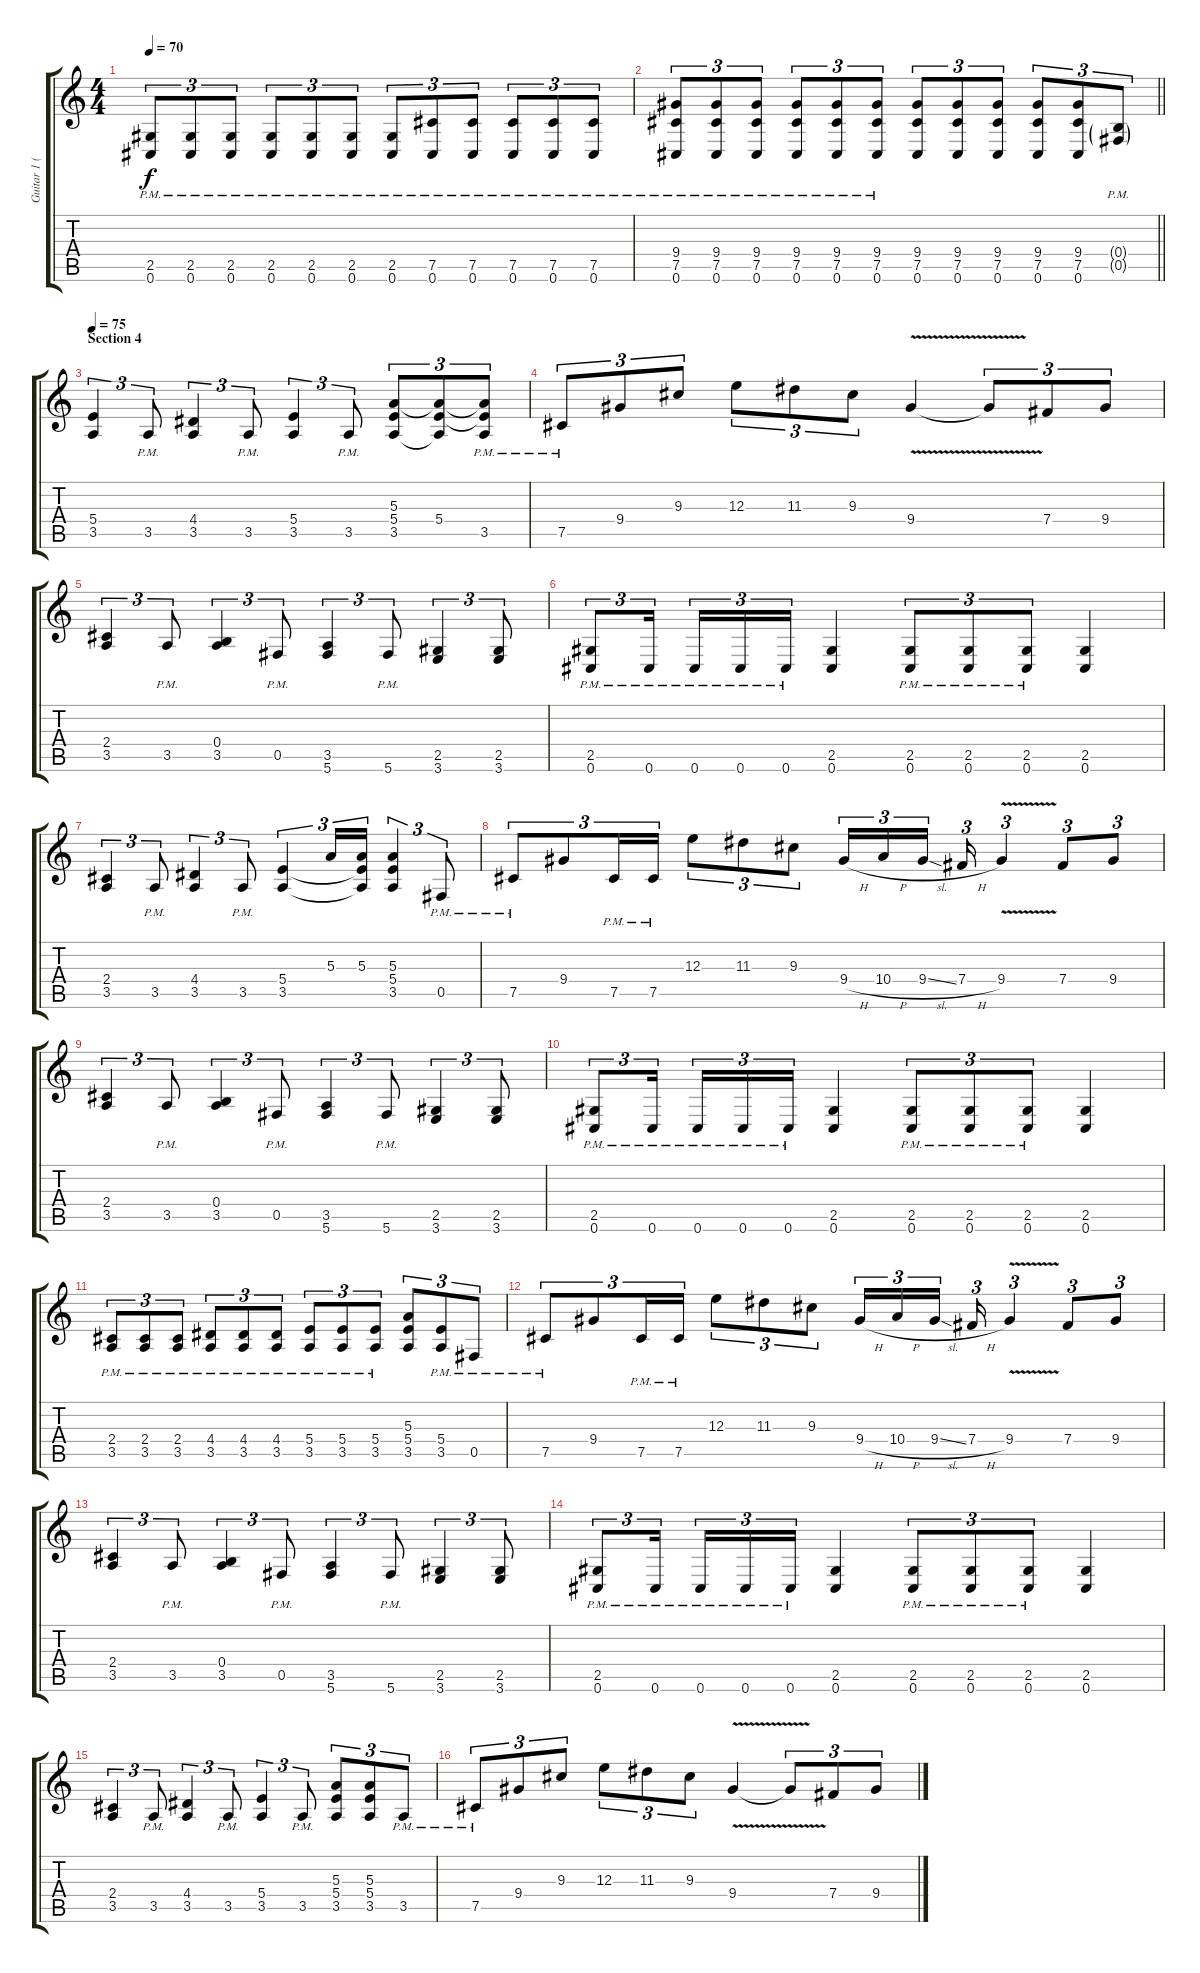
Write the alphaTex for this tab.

\track ("Guitar 1 (Distortion)" "Guitar 1 (") {instrument distortionguitar}
\staff {score tabs}
\tuning (Db4 Ab3 E3 B2 Gb2 Db2) {hide}
\ts (4 4)
\tempo 70
\clef g2
\ks c
(2.5{pm} 0.6{pm}).8{tu (3 2) dy f} (2.5{pm} 0.6{pm}).8{tu (3 2)} (2.5{pm} 0.6{pm}).8{tu (3 2)} (2.5{pm} 0.6{pm}).8{tu (3 2)} (2.5{pm} 0.6{pm}).8{tu (3 2)} (2.5{pm} 0.6{pm}).8{tu (3 2)} (2.5{pm} 0.6{pm}).8{tu (3 2)} (7.5{pm} 0.6{pm}).8{tu (3 2)} (7.5{pm} 0.6{pm}).8{tu (3 2)} (7.5{pm} 0.6{pm}).8{tu (3 2)} (7.5{pm} 0.6{pm}).8{tu (3 2)} (7.5{pm} 0.6{pm}).8{tu (3 2)} |
\barLineRight lightlight
(9.4{pm} 7.5{pm} 0.6{pm}).8{tu (3 2)} (9.4{pm} 7.5{pm} 0.6{pm}).8{tu (3 2)} (9.4{pm} 7.5{pm} 0.6{pm}).8{tu (3 2)} (9.4{pm} 7.5{pm} 0.6{pm}).8{tu (3 2)} (9.4{pm} 7.5{pm} 0.6{pm}).8{tu (3 2)} (9.4{pm} 7.5{pm} 0.6{pm}).8{tu (3 2)} (9.4 7.5 0.6).8{tu (3 2)} (9.4 7.5 0.6).8{tu (3 2)} (9.4 7.5 0.6).8{tu (3 2)} (9.4 7.5 0.6).8{tu (3 2)} (9.4 7.5 0.6).8{tu (3 2)} (0.4{g pm} 0.5{g pm}).8{tu (3 2)} |
\section ("" "Section 4")
\tempo 75
(5.4 3.5).4{tu (3 2)} 3.5{pm}.8{tu (3 2)} (4.4 3.5).4{tu (3 2)} 3.5{pm}.8{tu (3 2)} (5.4 3.5).4{tu (3 2)} 3.5{pm}.8{tu (3 2)} (5.3 5.4 3.5).8{tu (3 2)} (5.3{t} 5.4 3.5{t}).8{tu (3 2)} (5.3{t} 5.4{t} 3.5{pm}).8{tu (3 2)} |
7.5{pm}.8{tu (3 2)} 9.4.8{tu (3 2)} 9.3.8{tu (3 2)} 12.3.8{tu (3 2)} 11.3.8{tu (3 2)} 9.3.8{tu (3 2)} 9.4{v}.4 9.4{t}.8{tu (3 2)} 7.4.8{tu (3 2)} 9.4.8{tu (3 2)} |
(2.4 3.5).4{tu (3 2)} 3.5{pm}.8{tu (3 2)} (0.4 3.5).4{tu (3 2)} 0.5{pm}.8{tu (3 2)} (3.5 5.6).4{tu (3 2)} 5.6{pm}.8{tu (3 2)} (2.5 3.6).4{tu (3 2)} (2.5 3.6).8{tu (3 2)} |
(2.5{pm} 0.6{pm}).8{tu (3 2)} 0.6{pm}.16{tu (3 2) beam splitsecondary} 0.6{pm}.16{tu (3 2)} 0.6{pm}.16{tu (3 2)} 0.6{pm}.16{tu (3 2)} (2.5 0.6).4 (2.5{pm} 0.6{pm}).8{tu (3 2)} (2.5{pm} 0.6{pm}).8{tu (3 2)} (2.5{pm} 0.6{pm}).8{tu (3 2)} (2.5 0.6).4 |
(2.4 3.5).4{tu (3 2)} 3.5{pm}.8{tu (3 2)} (4.4 3.5).4{tu (3 2)} 3.5{pm}.8{tu (3 2)} (5.4 3.5).4{tu (3 2)} 5.3.16{tu (3 2)} (5.3 5.4{t} 3.5{t}).16{tu (3 2)} (5.3 5.4 3.5).4{tu (3 2)} 0.5{pm}.8{tu (3 2)} |
7.5{pm}.8{tu (3 2)} 9.4.8{tu (3 2)} 7.5{pm}.16{tu (3 2)} 7.5{pm}.16{tu (3 2)} 12.3.8{tu (3 2)} 11.3.8{tu (3 2)} 9.3.8{tu (3 2)} 9.4{h}.16{tu (3 2)} 10.4{h}.16{tu (3 2)} 9.4{sl}.16{tu (3 2) beam splitsecondary} 7.4{h}.16{tu (3 2)} 9.4{v}.4{tu (3 2)} 7.4.8{tu (3 2)} 9.4.8{tu (3 2)} |
(2.4 3.5).4{tu (3 2)} 3.5{pm}.8{tu (3 2)} (0.4 3.5).4{tu (3 2)} 0.5{pm}.8{tu (3 2)} (3.5 5.6).4{tu (3 2)} 5.6{pm}.8{tu (3 2)} (2.5 3.6).4{tu (3 2)} (2.5 3.6).8{tu (3 2)} |
(2.5{pm} 0.6{pm}).8{tu (3 2)} 0.6{pm}.16{tu (3 2) beam splitsecondary} 0.6{pm}.16{tu (3 2)} 0.6{pm}.16{tu (3 2)} 0.6{pm}.16{tu (3 2)} (2.5 0.6).4 (2.5{pm} 0.6{pm}).8{tu (3 2)} (2.5{pm} 0.6{pm}).8{tu (3 2)} (2.5{pm} 0.6{pm}).8{tu (3 2)} (2.5 0.6).4 |
(2.4{pm} 3.5{pm}).8{tu (3 2)} (2.4{pm} 3.5{pm}).8{tu (3 2)} (2.4{pm} 3.5{pm}).8{tu (3 2)} (4.4{pm} 3.5{pm}).8{tu (3 2)} (4.4{pm} 3.5{pm}).8{tu (3 2)} (4.4{pm} 3.5{pm}).8{tu (3 2)} (5.4{pm} 3.5{pm}).8{tu (3 2)} (5.4{pm} 3.5{pm}).8{tu (3 2)} (5.4{pm} 3.5{pm}).8{tu (3 2)} (5.3 5.4 3.5).8{tu (3 2)} (5.4{pm} 3.5{pm}).8{tu (3 2)} 0.5{pm}.8{tu (3 2)} |
7.5{pm}.8{tu (3 2)} 9.4.8{tu (3 2)} 7.5{pm}.16{tu (3 2)} 7.5{pm}.16{tu (3 2)} 12.3.8{tu (3 2)} 11.3.8{tu (3 2)} 9.3.8{tu (3 2)} 9.4{h}.16{tu (3 2)} 10.4{h}.16{tu (3 2)} 9.4{sl}.16{tu (3 2) beam splitsecondary} 7.4{h}.16{tu (3 2)} 9.4{v}.4{tu (3 2)} 7.4.8{tu (3 2)} 9.4.8{tu (3 2)} |
(2.4 3.5).4{tu (3 2)} 3.5{pm}.8{tu (3 2)} (0.4 3.5).4{tu (3 2)} 0.5{pm}.8{tu (3 2)} (3.5 5.6).4{tu (3 2)} 5.6{pm}.8{tu (3 2)} (2.5 3.6).4{tu (3 2)} (2.5 3.6).8{tu (3 2)} |
(2.5{pm} 0.6{pm}).8{tu (3 2)} 0.6{pm}.16{tu (3 2) beam splitsecondary} 0.6{pm}.16{tu (3 2)} 0.6{pm}.16{tu (3 2)} 0.6{pm}.16{tu (3 2)} (2.5 0.6).4 (2.5{pm} 0.6{pm}).8{tu (3 2)} (2.5{pm} 0.6{pm}).8{tu (3 2)} (2.5{pm} 0.6{pm}).8{tu (3 2)} (2.5 0.6).4 |
(2.4 3.5).4{tu (3 2)} 3.5{pm}.8{tu (3 2)} (4.4 3.5).4{tu (3 2)} 3.5{pm}.8{tu (3 2)} (5.4 3.5).4{tu (3 2)} 3.5{pm}.8{tu (3 2)} (5.3 5.4 3.5).8{tu (3 2)} (5.3 5.4 3.5).8{tu (3 2)} 3.5{pm}.8{tu (3 2)} |
7.5{pm}.8{tu (3 2)} 9.4.8{tu (3 2)} 9.3.8{tu (3 2)} 12.3.8{tu (3 2)} 11.3.8{tu (3 2)} 9.3.8{tu (3 2)} 9.4{v}.4 9.4{t}.8{tu (3 2)} 7.4.8{tu (3 2)} 9.4.8{tu (3 2)}
